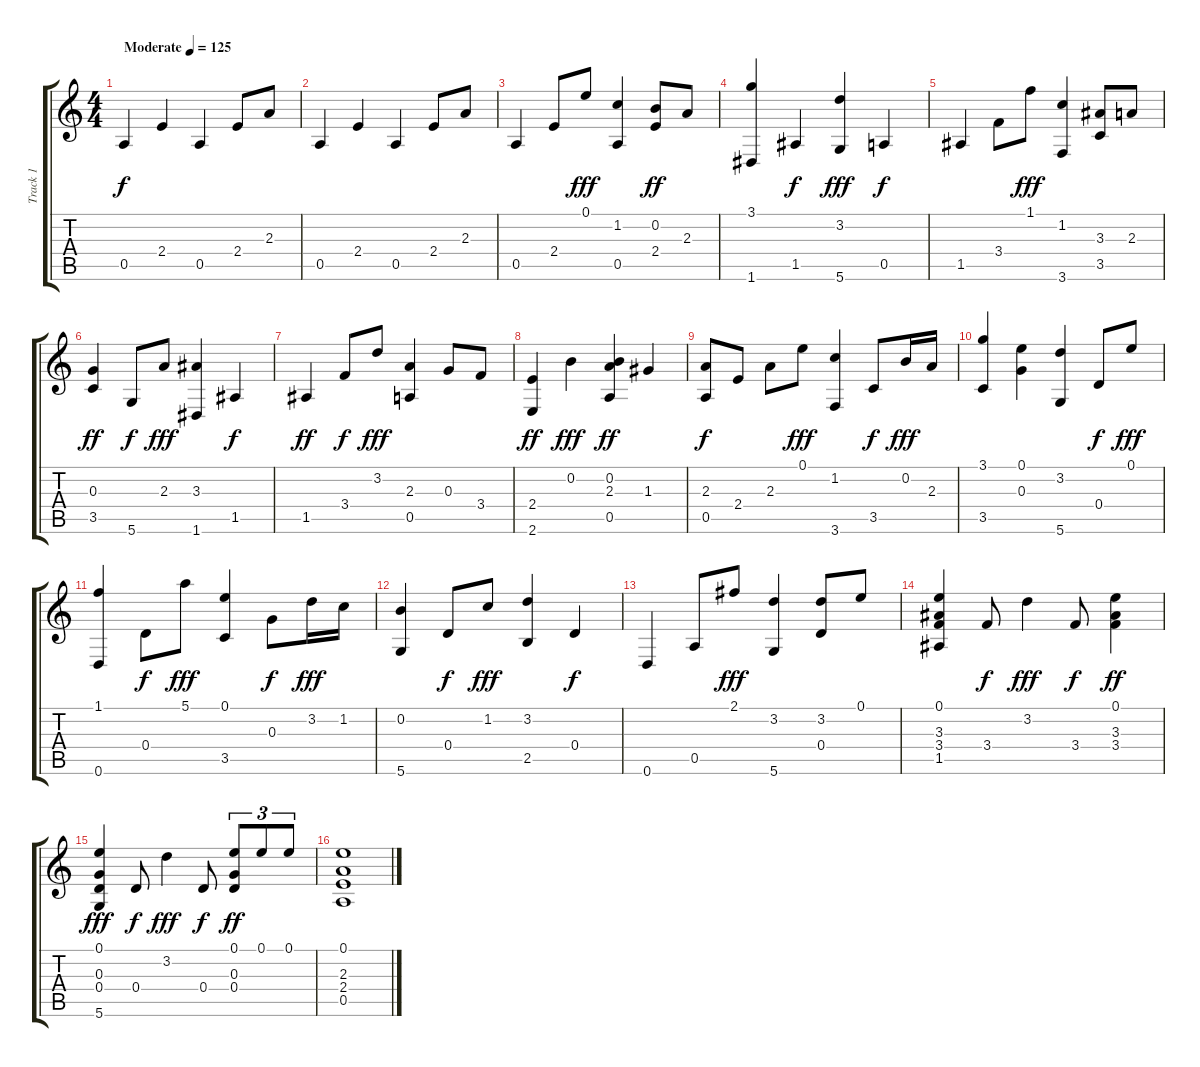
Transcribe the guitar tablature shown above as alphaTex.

\track ("Track 1" "Track 1") {instrument acousticguitarnylon}
\staff {score tabs}
\tuning (E4 B3 G3 D3 A2 D2) {hide}
\ts (4 4)
\tempo (125 "Moderate")
\clef g2
\ks c
0.5.4{dy f instrument acousticguitarnylon} 2.4.4 0.5.4 2.4.8 2.3.8 |
0.5.4 2.4.4 0.5.4 2.4.8 2.3.8 |
0.5.4 2.4.8 0.1.8{dy fff} (1.2 0.5).4 (0.2 2.4).8{dy ff} 2.3.8 |
(3.1 1.6).4 1.5.4{dy f} (3.2 5.6).4{dy fff} 0.5.4{dy f} |
1.5.4 3.4.8 1.1.8{dy fff} (1.2 3.6).4 (3.3 3.5).8 2.3.8 |
(0.3 3.5).4{dy ff} 5.6.8{dy f} 2.3.8{dy fff} (3.3 1.6).4 1.5.4{dy f} |
1.5.4{dy ff} 3.4.8{dy f} 3.2.8{dy fff} (2.3 0.5).4 0.3.8 3.4.8 |
(2.4 2.6).4{dy ff} 0.2.4{dy fff} (0.2 2.3 0.5).4{dy ff} 1.3.4 |
(2.3 0.5).8{dy f} 2.4.8 2.3.8 0.1.8{dy fff} (1.2 3.6).4 3.5.8{dy f} 0.2.16{dy fff} 2.3.16 |
(3.1 3.5).4 (0.1 0.3).4 (3.2 5.6).4 0.4.8{dy f} 0.1.8{dy fff} |
(1.1 0.6).4 0.4.8{dy f} 5.1.8{dy fff} (0.1 3.5).4 0.3.8{dy f} 3.2.16{dy fff} 1.2.16 |
(0.2 5.6).4 0.4.8{dy f} 1.2.8{dy fff} (3.2 2.5).4 0.4.4{dy f} |
0.6.4 0.5.8 2.1.8{dy fff} (3.2 5.6).4 (3.2 0.4).8 0.1.8 |
(0.1 3.3 3.4 1.5).4 3.4.8{dy f} 3.2.4{dy fff} 3.4.8{dy f} (0.1 3.3 3.4).4{dy ff} |
(0.1 0.3 0.4 5.6).4{dy fff} 0.4.8{dy f} 3.2.4{dy fff} 0.4.8{dy f} (0.1 0.3 0.4).8{tu (3 2) dy ff} 0.1.8{tu (3 2)} 0.1.8{tu (3 2)} |
(0.1 2.3 2.4 0.5).1
